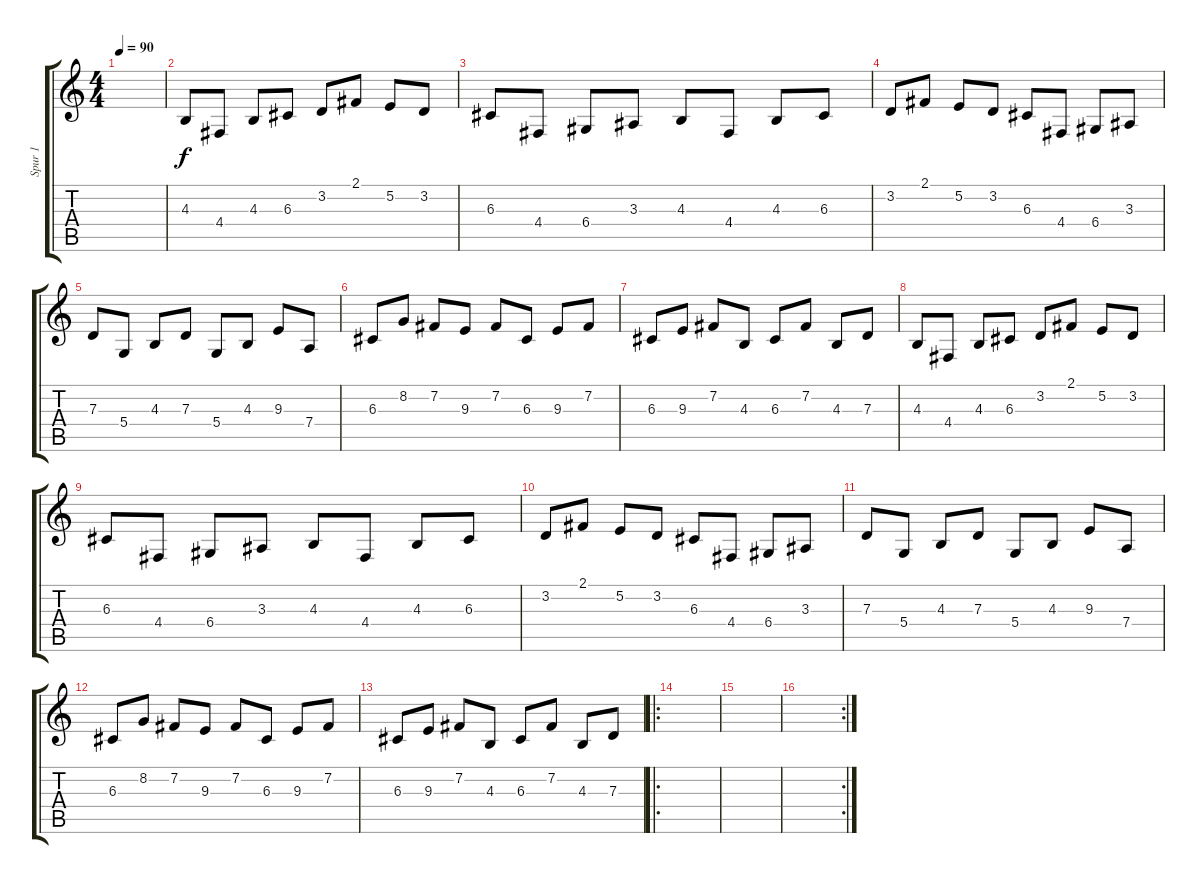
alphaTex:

\track ("Spur 1" "Spur 1") {instrument acousticgrandpiano}
\staff {score tabs}
\tuning (E4 B3 G3 D3 A2 E2) {hide}
\ts (4 4)
\tempo 90
\clef g2
\ks c
|
4.3.8 4.4.8 4.3.8 6.3.8 3.2.8 2.1.8 5.2.8 3.2.8 |
6.3.8 4.4.8 6.4.8 3.3.8 4.3.8 4.4.8 4.3.8 6.3.8 |
3.2.8 2.1.8 5.2.8 3.2.8 6.3.8 4.4.8 6.4.8 3.3.8 |
7.3.8 5.4.8 4.3.8 7.3.8 5.4.8 4.3.8 9.3.8 7.4.8 |
6.3.8 8.2.8 7.2.8 9.3.8 7.2.8 6.3.8 9.3.8 7.2.8 |
6.3.8 9.3.8 7.2.8 4.3.8 6.3.8 7.2.8 4.3.8 7.3.8 |
4.3.8 4.4.8 4.3.8 6.3.8 3.2.8 2.1.8 5.2.8 3.2.8 |
6.3.8 4.4.8 6.4.8 3.3.8 4.3.8 4.4.8 4.3.8 6.3.8 |
3.2.8 2.1.8 5.2.8 3.2.8 6.3.8 4.4.8 6.4.8 3.3.8 |
7.3.8 5.4.8 4.3.8 7.3.8 5.4.8 4.3.8 9.3.8 7.4.8 |
6.3.8 8.2.8 7.2.8 9.3.8 7.2.8 6.3.8 9.3.8 7.2.8 |
6.3.8 9.3.8 7.2.8 4.3.8 6.3.8 7.2.8 4.3.8 7.3.8 |
\ro
|
|
\rc 2
